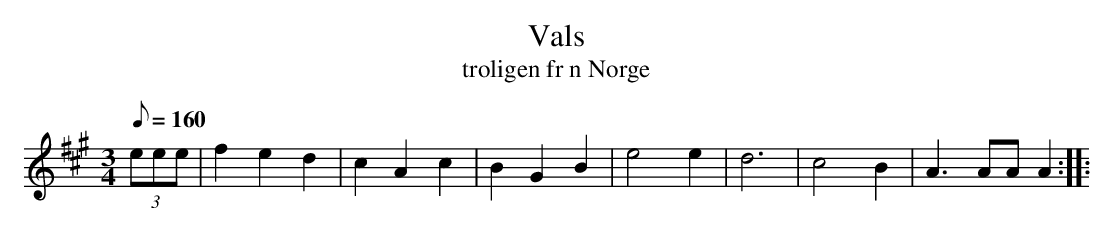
X:1
T:Vals
T:troligen fr n Norge
M:3/4
L:1/8
K:A
Q:160
(3eee | f2 e2 d2 | c2 A2 c2 | B2 G2 B2 | e4 e2 | d6 | c4 B2 | A3 AA A2 ::
